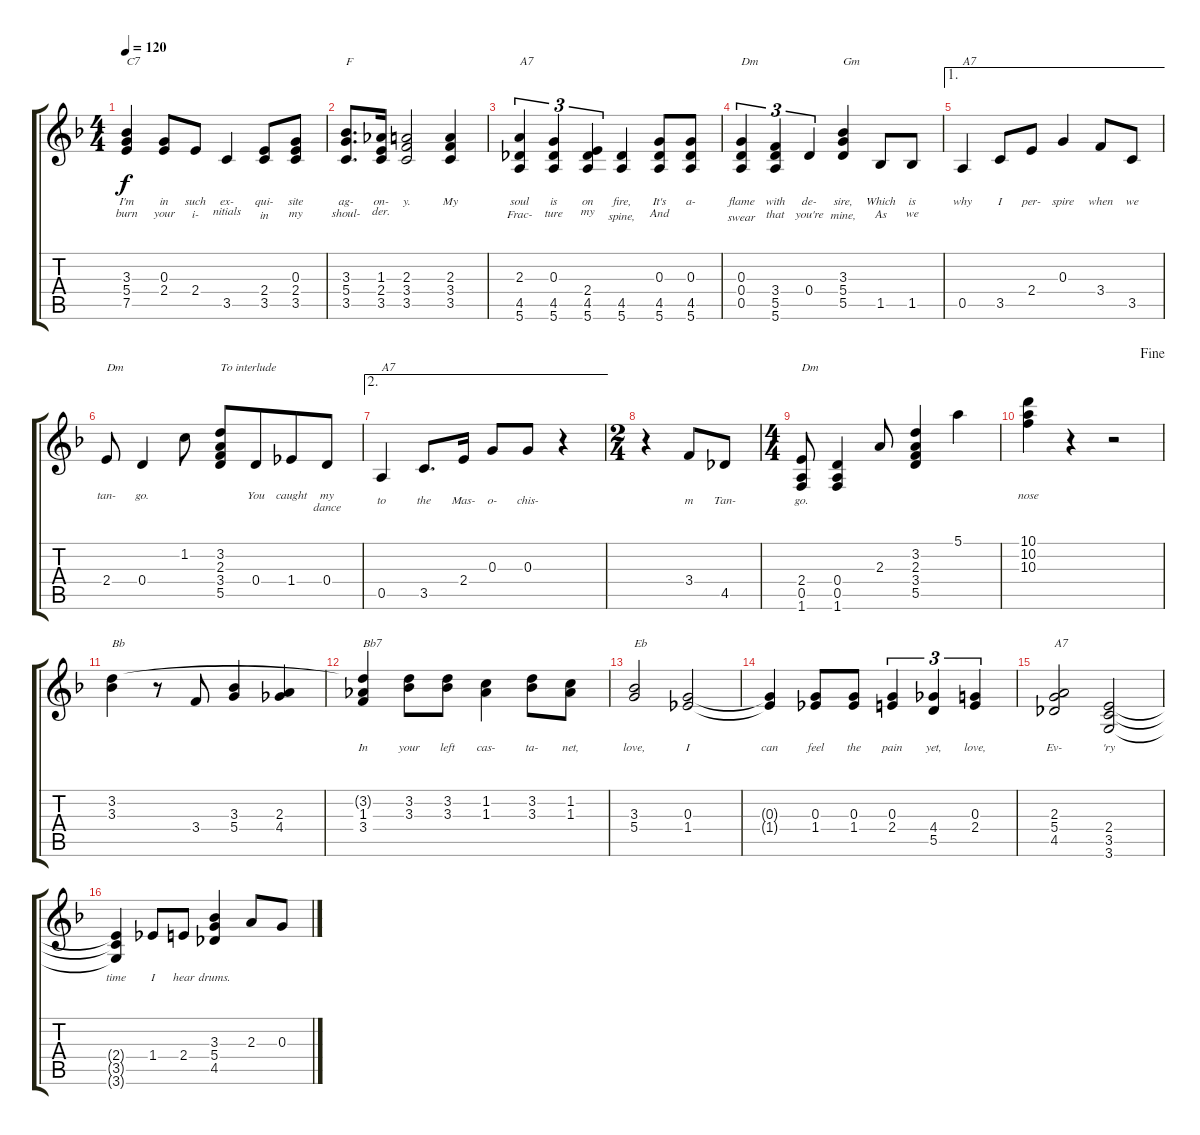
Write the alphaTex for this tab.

\track "" {instrument acousticguitarsteel}
\staff {score tabs}
\tuning (E4 B3 G3 D3 A2 E2) {hide}
\ts (4 4)
\tempo 120
\clef g2
\ks f
(3.3 5.4 7.5).4{txt "C7" lyrics (0 "I'm") lyrics (1 "burn") lyrics (2 "") lyrics (3 "") lyrics (4 "") dy f} (0.3 2.4).8{lyrics (0 "in") lyrics (1 "your") lyrics (2 "") lyrics (3 "") lyrics (4 "")} 2.4.8{lyrics (0 "such") lyrics (1 "i-") lyrics (2 "") lyrics (3 "") lyrics (4 "")} 3.5.4{lyrics (0 "ex-") lyrics (1 "nitials") lyrics (2 "") lyrics (3 "") lyrics (4 "")} (2.4 3.5).8{lyrics (0 "qui-") lyrics (1 "in") lyrics (2 "") lyrics (3 "") lyrics (4 "")} (0.3 2.4 3.5).8{lyrics (0 "site") lyrics (1 "my") lyrics (2 "") lyrics (3 "") lyrics (4 "")} |
(3.3 5.4 3.5).8{d txt "F" lyrics (0 "ag-") lyrics (1 "shoul-") lyrics (2 "") lyrics (3 "") lyrics (4 "")} (1.3 2.4 3.5).16{lyrics (0 "on-") lyrics (1 "der.") lyrics (2 "") lyrics (3 "") lyrics (4 "")} (2.3 3.4 3.5).2{lyrics (0 "y.") lyrics (1 "") lyrics (2 "") lyrics (3 "") lyrics (4 "")} (2.3 3.4 3.5).4{lyrics (0 "My") lyrics (1 "") lyrics (2 "") lyrics (3 "") lyrics (4 "")} |
(2.3 4.5 5.6).4{tu (3 2) txt "A7" lyrics (0 "soul") lyrics (1 "Frac-") lyrics (2 "") lyrics (3 "") lyrics (4 "")} (0.3 4.5 5.6).4{tu (3 2) lyrics (0 "is") lyrics (1 "ture") lyrics (2 "") lyrics (3 "") lyrics (4 "")} (2.4 4.5 5.6).4{tu (3 2) lyrics (0 "on") lyrics (1 "my") lyrics (2 "") lyrics (3 "") lyrics (4 "")} (4.5 5.6).4{lyrics (0 "fire,") lyrics (1 "spine,") lyrics (2 "") lyrics (3 "") lyrics (4 "")} (0.3 4.5 5.6).8{lyrics (0 "It's") lyrics (1 "And") lyrics (2 "") lyrics (3 "") lyrics (4 "")} (0.3 4.5 5.6).8{lyrics (0 "a-") lyrics (1 "") lyrics (2 "") lyrics (3 "") lyrics (4 "")} |
(0.3 0.4 0.5).4{tu (3 2) txt "Dm" lyrics (0 "flame") lyrics (1 "swear") lyrics (2 "") lyrics (3 "") lyrics (4 "")} (3.4 5.5 5.6).4{tu (3 2) lyrics (0 "with") lyrics (1 "that") lyrics (2 "") lyrics (3 "") lyrics (4 "")} 0.4.4{tu (3 2) lyrics (0 "de-") lyrics (1 "you're") lyrics (2 "") lyrics (3 "") lyrics (4 "")} (3.3 5.4 5.5).4{txt "Gm" lyrics (0 "sire,") lyrics (1 "mine,") lyrics (2 "") lyrics (3 "") lyrics (4 "")} 1.5.8{lyrics (0 "Which") lyrics (1 "As") lyrics (2 "") lyrics (3 "") lyrics (4 "")} 1.5.8{lyrics (0 "is") lyrics (1 "we") lyrics (2 "") lyrics (3 "") lyrics (4 "")} |
\ae 1
0.5.4{txt "A7" lyrics (0 "why") lyrics (1 "") lyrics (2 "") lyrics (3 "") lyrics (4 "")} 3.5.8{lyrics (0 "I") lyrics (1 "") lyrics (2 "") lyrics (3 "") lyrics (4 "")} 2.4.8{lyrics (0 "per-") lyrics (1 "") lyrics (2 "") lyrics (3 "") lyrics (4 "")} 0.3.4{lyrics (0 "spire") lyrics (1 "") lyrics (2 "") lyrics (3 "") lyrics (4 "")} 3.4.8{lyrics (0 "when") lyrics (1 "") lyrics (2 "") lyrics (3 "") lyrics (4 "")} 3.5.8{lyrics (0 "we") lyrics (1 "") lyrics (2 "") lyrics (3 "") lyrics (4 "")} |
2.4.8{txt "Dm" lyrics (0 "tan-") lyrics (1 "") lyrics (2 "") lyrics (3 "") lyrics (4 "")} 0.4.4{lyrics (0 "go.") lyrics (1 "") lyrics (2 "") lyrics (3 "") lyrics (4 "")} 1.2.8{lyrics (0 "") lyrics (1 "") lyrics (2 "") lyrics (3 "") lyrics (4 "")} (3.2 2.3 3.4 5.5).8{txt "To interlude" lyrics (0 "") lyrics (1 "") lyrics (2 "") lyrics (3 "") lyrics (4 "")} 0.4.8{lyrics (0 "You") lyrics (1 "") lyrics (2 "") lyrics (3 "") lyrics (4 "") beam merge} 1.4.8{lyrics (0 "caught") lyrics (1 "") lyrics (2 "") lyrics (3 "") lyrics (4 "")} 0.4.8{lyrics (0 "my") lyrics (1 "dance") lyrics (2 "") lyrics (3 "") lyrics (4 "")} |
\ae 2
0.5.4{txt "A7" lyrics (0 "") lyrics (1 "to") lyrics (2 "") lyrics (3 "") lyrics (4 "")} 3.5.8{d lyrics (0 "") lyrics (1 "the") lyrics (2 "") lyrics (3 "") lyrics (4 "")} 2.4.16{lyrics (0 "") lyrics (1 "Mas-") lyrics (2 "") lyrics (3 "") lyrics (4 "")} 0.3.8{lyrics (0 "") lyrics (1 "o-") lyrics (2 "") lyrics (3 "") lyrics (4 "")} 0.3.8{lyrics (0 "") lyrics (1 "chis-") lyrics (2 "") lyrics (3 "") lyrics (4 "")} r.4 |
\ts (2 4)
r.4 3.4.8{lyrics (0 "") lyrics (1 "m") lyrics (2 "") lyrics (3 "") lyrics (4 "") beam merge} 4.5.8{lyrics (0 "") lyrics (1 "Tan-") lyrics (2 "") lyrics (3 "") lyrics (4 "")} |
\ts (4 4)
(2.4 0.5 1.6).8{txt "Dm" lyrics (0 "") lyrics (1 "go.") lyrics (2 "") lyrics (3 "") lyrics (4 "")} (0.4 0.5 1.6).4{lyrics (0 "") lyrics (1 "") lyrics (2 "") lyrics (3 "") lyrics (4 "")} 2.3.8{lyrics (0 "") lyrics (1 "") lyrics (2 "") lyrics (3 "") lyrics (4 "")} (3.2 2.3 3.4 5.5).4{lyrics (0 "") lyrics (1 "") lyrics (2 "") lyrics (3 "") lyrics (4 "")} 5.1.4{lyrics (0 "") lyrics (1 "") lyrics (2 "") lyrics (3 "") lyrics (4 "")} |
\jump fine
(10.1 10.2 10.3).4{lyrics (0 "nose") lyrics (1 "") lyrics (2 "") lyrics (3 "") lyrics (4 "")} r.4 r.2 |
(3.2 3.3).4{txt "Bb" lyrics (0 "") lyrics (1 "") lyrics (2 "") lyrics (3 "") lyrics (4 "")} r.8 3.4.8{lyrics (0 "") lyrics (1 "") lyrics (2 "") lyrics (3 "") lyrics (4 "")} (3.3 5.4).4{lyrics (0 "") lyrics (1 "") lyrics (2 "") lyrics (3 "") lyrics (4 "")} (2.3 4.4).4{lyrics (0 "") lyrics (1 "") lyrics (2 "") lyrics (3 "") lyrics (4 "")} |
(3.2{t} 1.3 3.4).4{txt "Bb7" lyrics (0 "In") lyrics (1 "") lyrics (2 "") lyrics (3 "") lyrics (4 "")} (3.2 3.3).8{lyrics (0 "your") lyrics (1 "") lyrics (2 "") lyrics (3 "") lyrics (4 "")} (3.2 3.3).8{lyrics (0 "left") lyrics (1 "") lyrics (2 "") lyrics (3 "") lyrics (4 "")} (1.2 1.3).4{lyrics (0 "cas-") lyrics (1 "") lyrics (2 "") lyrics (3 "") lyrics (4 "")} (3.2 3.3).8{lyrics (0 "ta-") lyrics (1 "") lyrics (2 "") lyrics (3 "") lyrics (4 "")} (1.2 1.3).8{lyrics (0 "net,") lyrics (1 "") lyrics (2 "") lyrics (3 "") lyrics (4 "")} |
(3.3 5.4).2{txt "Eb" lyrics (0 "love,") lyrics (1 "") lyrics (2 "") lyrics (3 "") lyrics (4 "")} (0.3 1.4).2{lyrics (0 "I") lyrics (1 "") lyrics (2 "") lyrics (3 "") lyrics (4 "")} |
(0.3{t} 1.4{t}).4{lyrics (0 "can") lyrics (1 "") lyrics (2 "") lyrics (3 "") lyrics (4 "")} (0.3 1.4).8{lyrics (0 "feel") lyrics (1 "") lyrics (2 "") lyrics (3 "") lyrics (4 "")} (0.3 1.4).8{lyrics (0 "the") lyrics (1 "") lyrics (2 "") lyrics (3 "") lyrics (4 "")} (0.3 2.4).4{tu (3 2) lyrics (0 "pain") lyrics (1 "") lyrics (2 "") lyrics (3 "") lyrics (4 "")} (4.4 5.5).4{tu (3 2) lyrics (0 "yet,") lyrics (1 "") lyrics (2 "") lyrics (3 "") lyrics (4 "")} (0.3 2.4).4{tu (3 2) lyrics (0 "love,") lyrics (1 "") lyrics (2 "") lyrics (3 "") lyrics (4 "")} |
(2.3 5.4 4.5).2{txt "A7" lyrics (0 "Ev-") lyrics (1 "") lyrics (2 "") lyrics (3 "") lyrics (4 "")} (2.4 3.5 3.6).2{lyrics (0 "'ry") lyrics (1 "") lyrics (2 "") lyrics (3 "") lyrics (4 "")} |
(2.4{t} 3.5{t} 3.6{t}).4{lyrics (0 "time") lyrics (1 "") lyrics (2 "") lyrics (3 "") lyrics (4 "")} 1.4.8{lyrics (0 "I") lyrics (1 "") lyrics (2 "") lyrics (3 "") lyrics (4 "")} 2.4.8{lyrics (0 "hear") lyrics (1 "") lyrics (2 "") lyrics (3 "") lyrics (4 "")} (3.3 5.4 4.5).4{lyrics (0 "drums.") lyrics (1 "") lyrics (2 "") lyrics (3 "") lyrics (4 "")} 2.3.8{lyrics (0 "") lyrics (1 "") lyrics (2 "") lyrics (3 "") lyrics (4 "")} 0.3.8{lyrics (0 "") lyrics (1 "") lyrics (2 "") lyrics (3 "") lyrics (4 "")}
